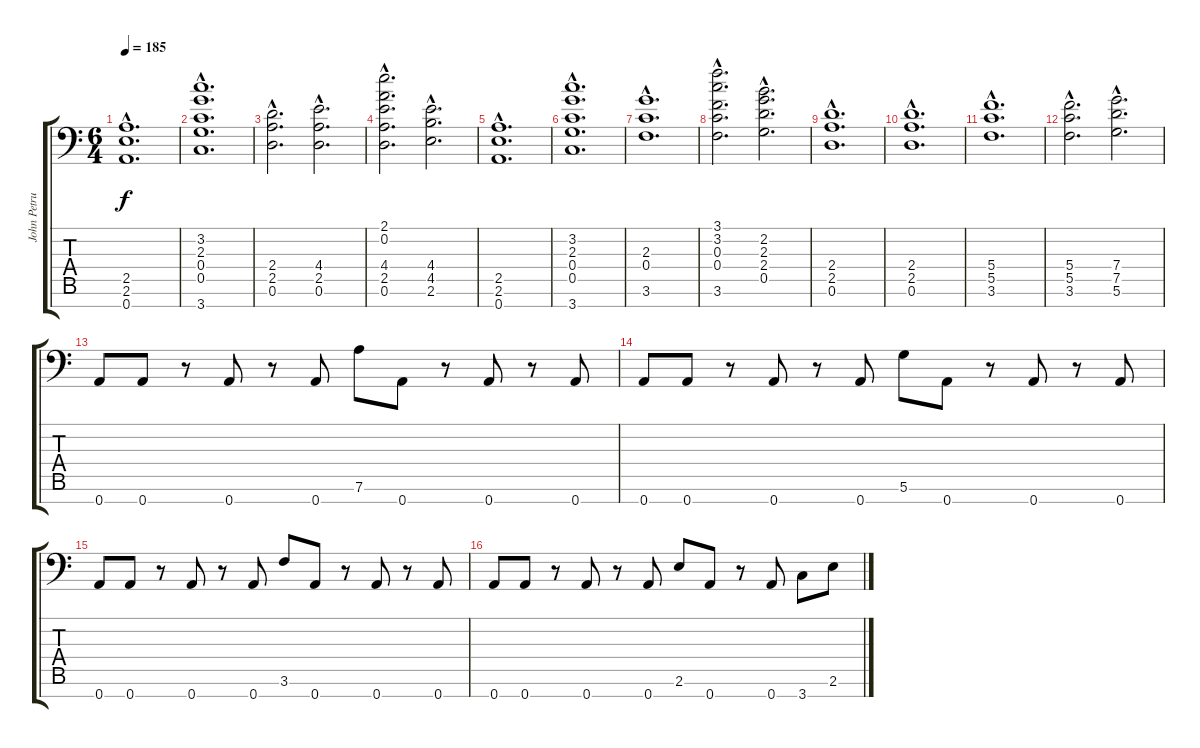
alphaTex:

\track ("John Petrucci" "John Petru") {instrument distortionguitar}
\staff {score tabs}
\tuning (D4 A3 F3 C3 G2 D2 A1) {hide}
\ts (6 4)
\tempo 185
\clef f4
\ks c
(2.5{hac} 2.6{hac} 0.7{hac}).1{d dy f} |
(3.2{hac} 2.3{hac} 0.4{hac} 0.5{hac} 3.7{hac}).1{d} |
(2.4{hac} 2.5{hac} 0.6{hac}).2{d} (4.4{hac} 2.5{hac} 0.6{hac}).2{d} |
(2.1{hac} 0.2{hac} 4.4{hac} 2.5{hac} 0.6{hac}).2{d} (4.4{hac} 4.5{hac} 2.6{hac}).2{d} |
(2.5{hac} 2.6{hac} 0.7{hac}).1{d} |
(3.2{hac} 2.3{hac} 0.4{hac} 0.5{hac} 3.7{hac}).1{d} |
(2.3{hac} 0.4{hac} 3.6{hac}).1{d} |
(3.1{hac} 3.2{hac} 0.3{hac} 0.4{hac} 3.6{hac}).2{d} (2.2{hac} 2.3{hac} 2.4{hac} 0.5{hac}).2{d} |
(2.4{hac} 2.5{hac} 0.6{hac}).1{d} |
(2.4{hac} 2.5{hac} 0.6{hac}).1{d} |
(5.4{hac} 5.5{hac} 3.6{hac}).1{d} |
(5.4{hac} 5.5{hac} 3.6{hac}).2{d} (7.4{hac} 7.5{hac} 5.6{hac}).2{d} |
0.7.8 0.7.8 r.8 0.7.8 r.8 0.7.8 7.6.8 0.7.8 r.8 0.7.8 r.8 0.7.8 |
0.7.8 0.7.8 r.8 0.7.8 r.8 0.7.8 5.6.8 0.7.8 r.8 0.7.8 r.8 0.7.8 |
0.7.8 0.7.8 r.8 0.7.8 r.8 0.7.8 3.6.8 0.7.8 r.8 0.7.8 r.8 0.7.8 |
0.7.8 0.7.8 r.8 0.7.8 r.8 0.7.8 2.6.8 0.7.8 r.8 0.7.8 3.7.8 2.6.8
